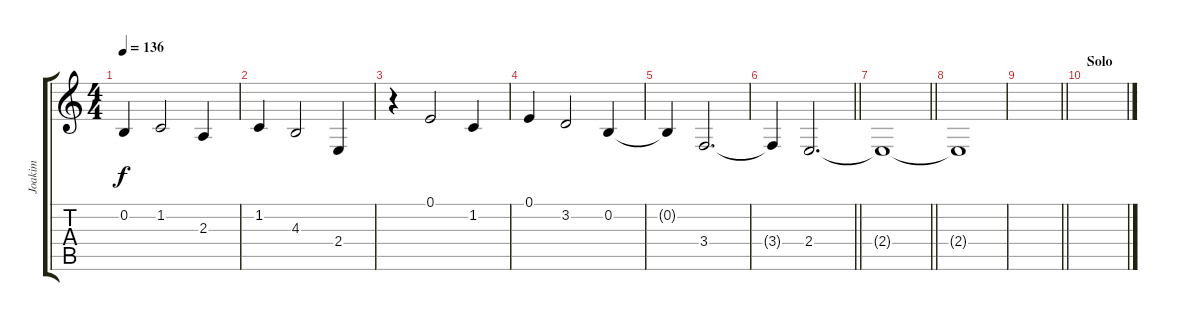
\track ("Joakim" "Joakim") {instrument lead2sawtooth}
\staff {score tabs}
\tuning (E4 B3 G3 D3 A2 E2) {hide}
\ts (4 4)
\tempo 136
\clef g2
\ks c
0.2{t}.4{dy f} 1.2.2 2.3.4 |
1.2.4 4.3.2 2.4.4 |
r.4 0.1.2 1.2.4 |
0.1.4 3.2.2 0.2.4 |
0.2{t}.4 3.4.2{d} |
\barLineRight lightlight
3.4{t}.4 2.4.2{d} |
\barLineRight lightlight
2.4{t}.1 |
2.4{t}.1 |
\barLineRight lightlight
|
\section ("" "Solo")
